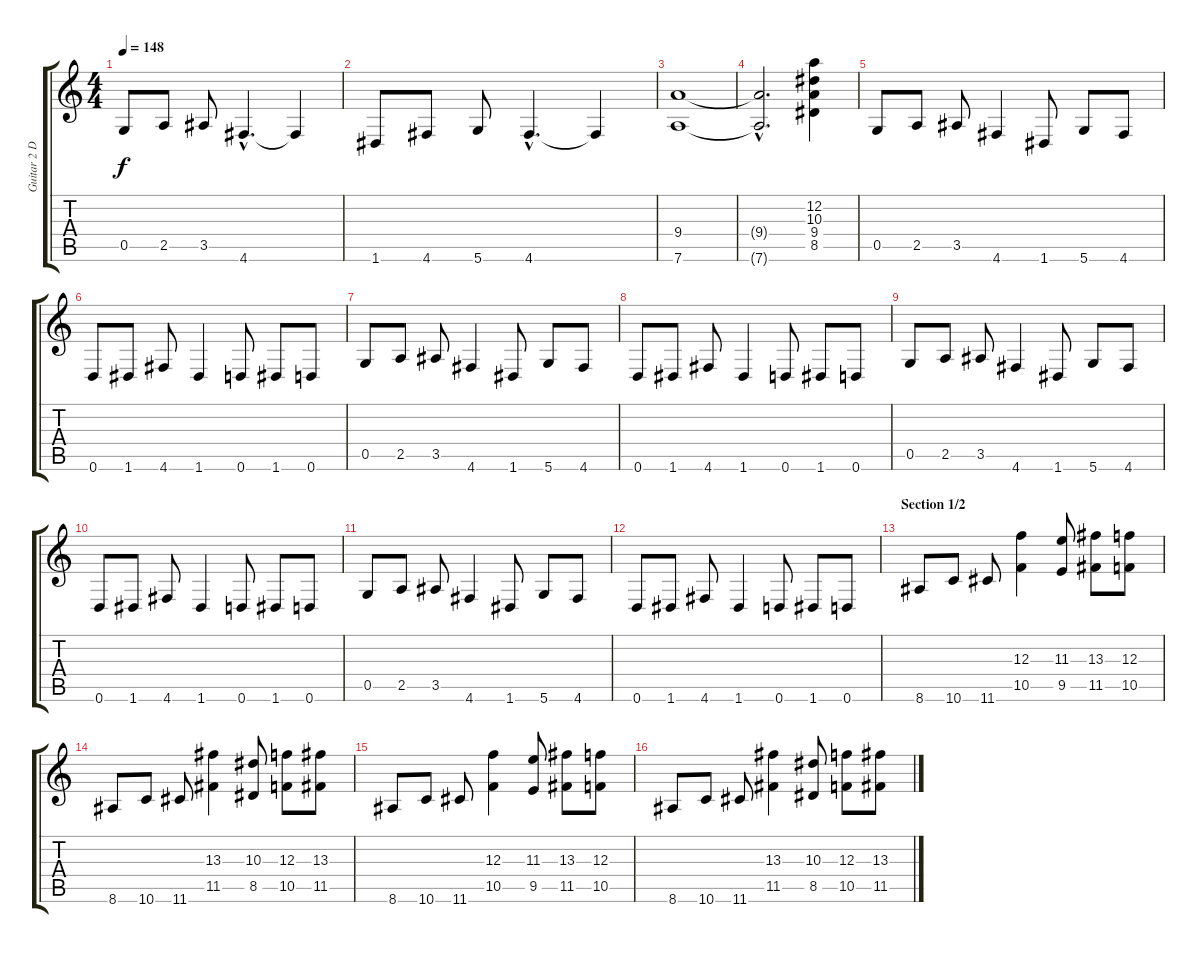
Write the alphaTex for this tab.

\track ("Guitar 2 D-tuned" "Guitar 2 D") {instrument overdrivenguitar}
\staff {score tabs}
\tuning (D4 A3 F3 C3 G2 D2) {hide}
\ts (4 4)
\tempo 148
\clef g2
\ks c
0.5.8{dy f} 2.5.8 3.5.8 4.6{hac}.4{d} 4.6{t}.4 |
1.6.8 4.6.8 5.6.8 4.6{hac}.4{d} 4.6{t}.4 |
(9.4 7.6).1 |
(9.4{hac t} 7.6{hac t}).2{d} (12.2 10.3 9.4 8.5).4 |
0.5.8 2.5.8 3.5.8 4.6.4 1.6.8 5.6.8 4.6.8 |
0.6.8 1.6.8 4.6.8 1.6.4 0.6.8 1.6.8 0.6.8 |
0.5.8 2.5.8 3.5.8 4.6.4 1.6.8 5.6.8 4.6.8 |
0.6.8 1.6.8 4.6.8 1.6.4 0.6.8 1.6.8 0.6.8 |
0.5.8 2.5.8 3.5.8 4.6.4 1.6.8 5.6.8 4.6.8 |
0.6.8 1.6.8 4.6.8 1.6.4 0.6.8 1.6.8 0.6.8 |
0.5.8 2.5.8 3.5.8 4.6.4 1.6.8 5.6.8 4.6.8 |
0.6.8 1.6.8 4.6.8 1.6.4 0.6.8 1.6.8 0.6.8 |
\section ("" "Section 1/2")
8.6.8 10.6.8 11.6.8 (12.3 10.5).4 (11.3 9.5).8 (13.3 11.5).8 (12.3 10.5).8 |
8.6.8 10.6.8 11.6.8 (13.3 11.5).4 (10.3 8.5).8 (12.3 10.5).8 (13.3 11.5).8 |
8.6.8 10.6.8 11.6.8 (12.3 10.5).4 (11.3 9.5).8 (13.3 11.5).8 (12.3 10.5).8 |
8.6.8 10.6.8 11.6.8 (13.3 11.5).4 (10.3 8.5).8 (12.3 10.5).8 (13.3 11.5).8
